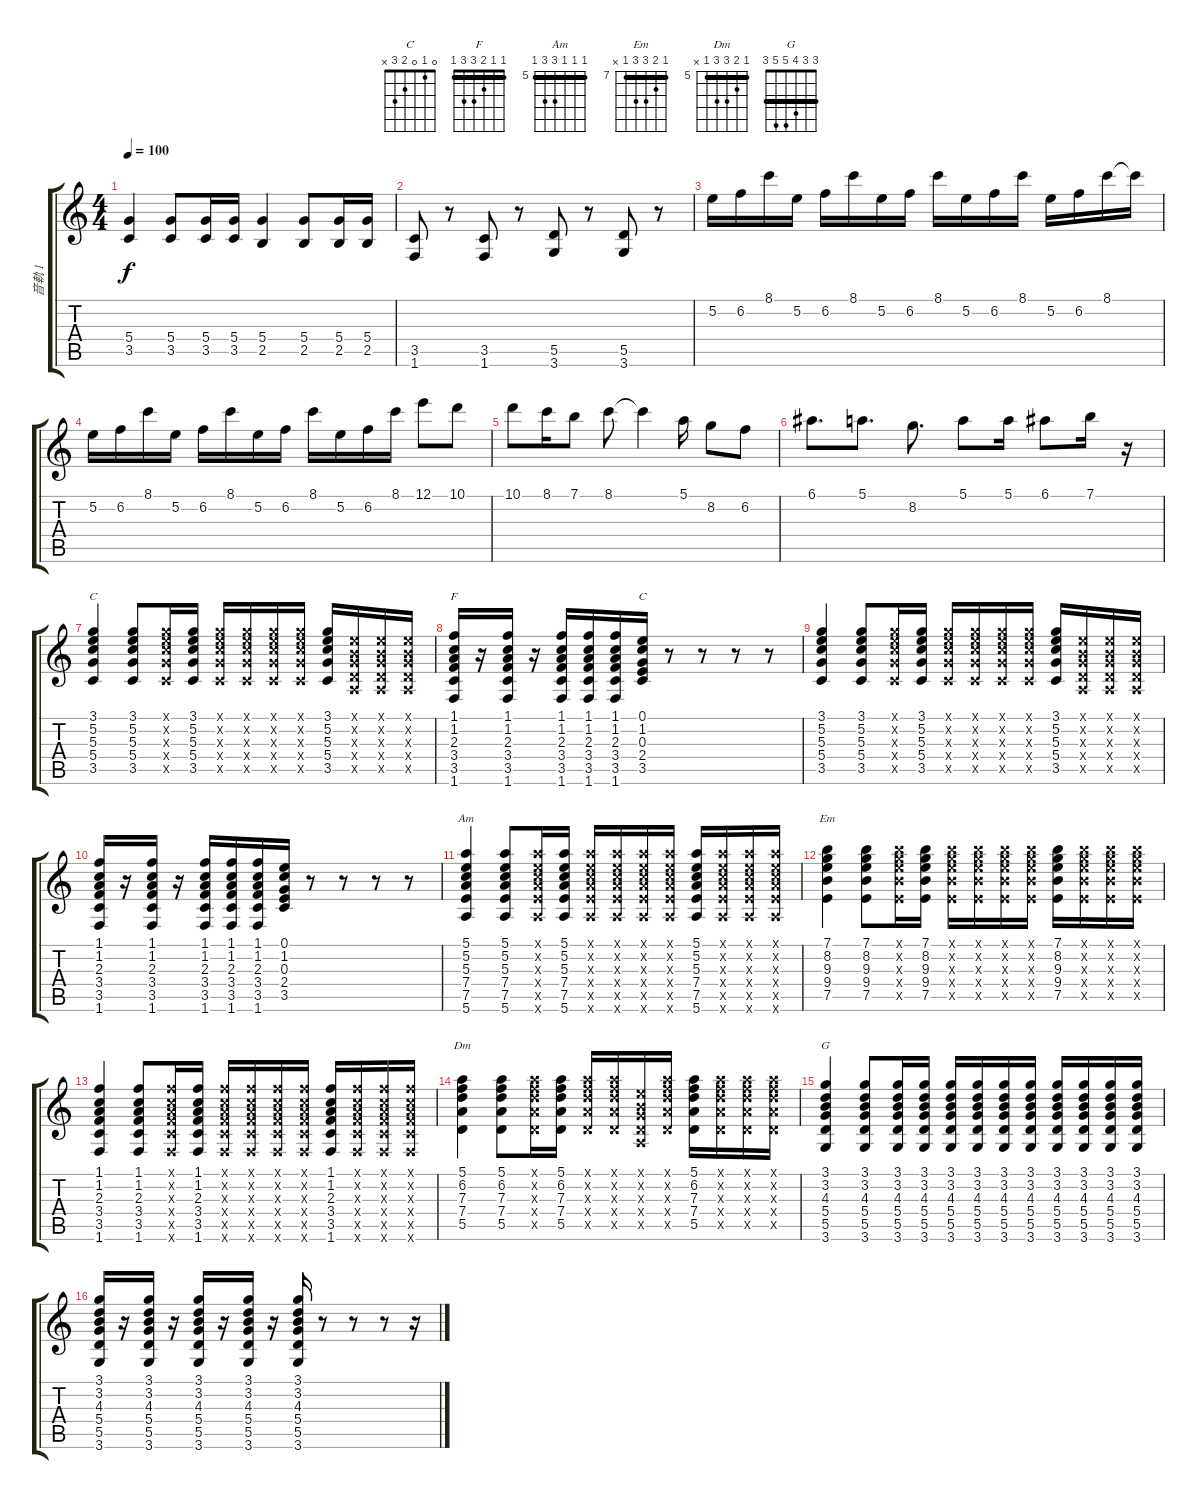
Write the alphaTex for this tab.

\track ("音軌 1" "音軌 1") {instrument electricguitarjazz}
\staff {score tabs}
\tuning (E4 B3 G3 D3 A2 E2) {hide}
\chord ("C" 3 5 5 5 3 x) {barre 3}
\chord ("F" 1 1 2 3 3 1) {barre 1}
\chord ("C" 0 1 0 2 3 x)
\chord ("Am" 5 5 5 7 7 5) {firstfret 5 barre 5}
\chord ("Em" 7 8 9 9 7 x) {firstfret 7 barre 7}
\chord ("Dm" 5 6 7 7 5 x) {firstfret 5 barre 5}
\chord ("G" 3 3 4 5 5 3) {barre 3}
\ts (4 4)
\tempo 100
\clef g2
\ks c
(5.4 3.5).4{dy f} (5.4 3.5).8 (5.4 3.5).16 (5.4 3.5).16 (5.4 2.5).4 (5.4 2.5).8 (5.4 2.5).16 (5.4 2.5).16 |
(3.5 1.6).8 r.8 (3.5 1.6).8 r.8 (5.5 3.6).8 r.8 (5.5 3.6).8 r.8 |
5.2.16{instrument electricguitarjazz} 6.2.16 8.1.16 5.2.16 6.2.16 8.1.16 5.2.16 6.2.16 8.1.16 5.2.16 6.2.16 8.1.16 5.2.16 6.2.16 8.1.16 8.1{t}.16 |
5.2.16 6.2.16 8.1.16 5.2.16 6.2.16 8.1.16 5.2.16 6.2.16 8.1.16 5.2.16 6.2.16 8.1.16 12.1.8 10.1.8 |
10.1.8 8.1.16 7.1.8 8.1.8 8.1{t}.4 5.1.16 8.2.8 6.2.8 |
6.1.8{d} 5.1.8{d} 8.2.8{d} 5.1.8 5.1.16 6.1.8 7.1.16 r.16 |
(3.1 5.2 5.3 5.4 3.5).4{ch "C"} (3.1 5.2 5.3 5.4 3.5).8 (3.1{x} 5.2{x} 5.3{x} 5.4{x} 3.5{x}).16 (3.1 5.2 5.3 5.4 3.5).16 (3.1{x} 5.2{x} 5.3{x} 5.4{x} 3.5{x}).16 (3.1{x} 5.2{x} 5.3{x} 5.4{x} 3.5{x}).16 (3.1{x} 5.2{x} 5.3{x} 5.4{x} 3.5{x}).16 (3.1{x} 5.2{x} 5.3{x} 5.4{x} 3.5{x}).16 (3.1 5.2 5.3 5.4 3.5).16 (0.1{x} 0.2{x} 0.3{x} 0.4{x} 0.5{x}).16 (0.1{x} 0.2{x} 0.3{x} 0.4{x} 0.5{x}).16 (0.1{x} 0.2{x} 0.3{x} 0.4{x} 0.5{x}).16 |
(1.1 1.2 2.3 3.4 3.5 1.6).16{ch "F"} r.16 (1.1 1.2 2.3 3.4 3.5 1.6).16 r.16 (1.1 1.2 2.3 3.4 3.5 1.6).16 (1.1 1.2 2.3 3.4 3.5 1.6).16 (1.1 1.2 2.3 3.4 3.5 1.6).16 (0.1 1.2 0.3 2.4 3.5).16{ch "C"} r.8 r.8 r.8 r.8 |
(3.1 5.2 5.3 5.4 3.5).4 (3.1 5.2 5.3 5.4 3.5).8 (3.1{x} 5.2{x} 5.3{x} 5.4{x} 3.5{x}).16 (3.1 5.2 5.3 5.4 3.5).16 (3.1{x} 5.2{x} 5.3{x} 5.4{x} 3.5{x}).16 (3.1{x} 5.2{x} 5.3{x} 5.4{x} 3.5{x}).16 (3.1{x} 5.2{x} 5.3{x} 5.4{x} 3.5{x}).16 (3.1{x} 5.2{x} 5.3{x} 5.4{x} 3.5{x}).16 (3.1 5.2 5.3 5.4 3.5).16 (0.1{x} 0.2{x} 0.3{x} 0.4{x} 0.5{x}).16 (0.1{x} 0.2{x} 0.3{x} 0.4{x} 0.5{x}).16 (0.1{x} 0.2{x} 0.3{x} 0.4{x} 0.5{x}).16 |
(1.1 1.2 2.3 3.4 3.5 1.6).16 r.16 (1.1 1.2 2.3 3.4 3.5 1.6).16 r.16 (1.1 1.2 2.3 3.4 3.5 1.6).16 (1.1 1.2 2.3 3.4 3.5 1.6).16 (1.1 1.2 2.3 3.4 3.5 1.6).16 (0.1 1.2 0.3 2.4 3.5).16 r.8 r.8 r.8 r.8 |
(5.1 5.2 5.3 7.4 7.5 5.6).4{ch "Am"} (5.1 5.2 5.3 7.4 7.5 5.6).8 (5.1{x} 5.2{x} 5.3{x} 7.4{x} 7.5{x} 5.6{x}).16 (5.1 5.2 5.3 7.4 7.5 5.6).16 (5.1{x} 5.2{x} 5.3{x} 7.4{x} 7.5{x} 5.6{x}).16 (5.1{x} 5.2{x} 5.3{x} 7.4{x} 7.5{x} 5.6{x}).16 (5.1{x} 5.2{x} 5.3{x} 7.4{x} 7.5{x} 5.6{x}).16 (5.1{x} 5.2{x} 5.3{x} 7.4{x} 7.5{x} 5.6{x}).16 (5.1 5.2 5.3 7.4 7.5 5.6).16 (5.1{x} 5.2{x} 5.3{x} 7.4{x} 7.5{x} 5.6{x}).16 (5.1{x} 5.2{x} 5.3{x} 7.4{x} 7.5{x} 5.6{x}).16 (5.1{x} 5.2{x} 5.3{x} 7.4{x} 7.5{x} 5.6{x}).16 |
(7.1 8.2 9.3 9.4 7.5).4{ch "Em"} (7.1 8.2 9.3 9.4 7.5).8 (7.1{x} 8.2{x} 9.3{x} 9.4{x} 7.5{x}).16 (7.1 8.2 9.3 9.4 7.5).16 (7.1{x} 8.2{x} 9.3{x} 9.4{x} 7.5{x}).16 (7.1{x} 8.2{x} 9.3{x} 9.4{x} 7.5{x}).16 (7.1{x} 8.2{x} 9.3{x} 9.4{x} 7.5{x}).16 (7.1{x} 8.2{x} 9.3{x} 9.4{x} 7.5{x}).16 (7.1 8.2 9.3 9.4 7.5).16 (7.1{x} 8.2{x} 9.3{x} 9.4{x} 7.5{x}).16 (7.1{x} 8.2{x} 9.3{x} 9.4{x} 7.5{x}).16 (7.1{x} 8.2{x} 9.3{x} 9.4{x} 7.5{x}).16 |
(1.1 1.2 2.3 3.4 3.5 1.6).4 (1.1 1.2 2.3 3.4 3.5 1.6).8 (1.1{x} 1.2{x} 2.3{x} 3.4{x} 3.5{x} 1.6{x}).16 (1.1 1.2 2.3 3.4 3.5 1.6).16 (1.1{x} 1.2{x} 2.3{x} 3.4{x} 3.5{x} 1.6{x}).16 (1.1{x} 1.2{x} 2.3{x} 3.4{x} 3.5{x} 1.6{x}).16 (1.1{x} 1.2{x} 2.3{x} 3.4{x} 3.5{x} 1.6{x}).16 (1.1{x} 1.2{x} 2.3{x} 3.4{x} 3.5{x} 1.6{x}).16 (1.1 1.2 2.3 3.4 3.5 1.6).16 (1.1{x} 1.2{x} 2.3{x} 3.4{x} 3.5{x} 1.6{x}).16 (1.1{x} 1.2{x} 2.3{x} 3.4{x} 3.5{x} 1.6{x}).16 (1.1{x} 1.2{x} 2.3{x} 3.4{x} 3.5{x} 1.6{x}).16 |
(5.1 6.2 7.3 7.4 5.5).4{ch "Dm"} (5.1 6.2 7.3 7.4 5.5).8 (5.1{x} 6.2{x} 7.3{x} 7.4{x} 5.5{x}).16 (5.1 6.2 7.3 7.4 5.5).16 (5.1{x} 6.2{x} 7.3{x} 7.4{x} 5.5{x}).16 (5.1{x} 6.2{x} 7.3{x} 7.4{x} 5.5{x}).16 (0.1{x} 0.2{x} 0.3{x} 0.4{x} 0.5{x}).16 (5.1{x} 6.2{x} 7.3{x} 7.4{x} 5.5{x}).16 (5.1 6.2 7.3 7.4 5.5).16 (5.1{x} 6.2{x} 7.3{x} 7.4{x} 5.5{x}).16 (5.1{x} 6.2{x} 7.3{x} 7.4{x} 5.5{x}).16 (5.1{x} 6.2{x} 7.3{x} 7.4{x} 5.5{x}).16 |
(3.1 3.2 4.3 5.4 5.5 3.6).4{ch "G"} (3.1 3.2 4.3 5.4 5.5 3.6).8 (3.1 3.2 4.3 5.4 5.5 3.6).16 (3.1 3.2 4.3 5.4 5.5 3.6).16 (3.1 3.2 4.3 5.4 5.5 3.6).16 (3.1 3.2 4.3 5.4 5.5 3.6).16 (3.1 3.2 4.3 5.4 5.5 3.6).16 (3.1 3.2 4.3 5.4 5.5 3.6).16 (3.1 3.2 4.3 5.4 5.5 3.6).16 (3.1 3.2 4.3 5.4 5.5 3.6).16 (3.1 3.2 4.3 5.4 5.5 3.6).16 (3.1 3.2 4.3 5.4 5.5 3.6).16 |
(3.1 3.2 4.3 5.4 5.5 3.6).16 r.16 (3.1 3.2 4.3 5.4 5.5 3.6).16 r.16 (3.1 3.2 4.3 5.4 5.5 3.6).16 r.16 (3.1 3.2 4.3 5.4 5.5 3.6).16 r.16 (3.1 3.2 4.3 5.4 5.5 3.6).16 r.8 r.8 r.8 r.16
